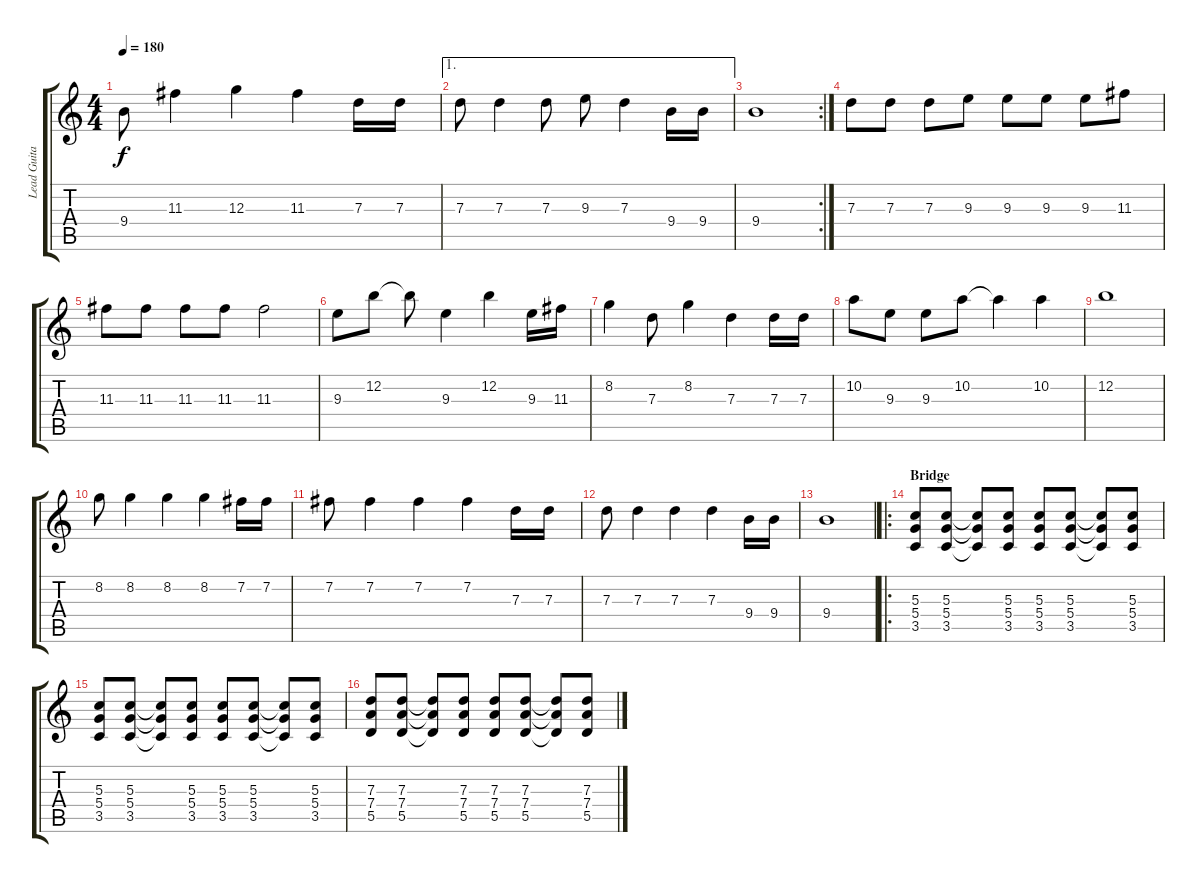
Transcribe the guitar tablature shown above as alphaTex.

\track ("Lead Guitar" "Lead Guita") {instrument distortionguitar}
\staff {score tabs}
\tuning (E4 B3 G3 D3 A2 E2) {hide}
\ts (4 4)
\tempo 180
\clef g2
\ks c
9.4.8{dy f} 11.3.4 12.3.4 11.3.4 7.3.16 7.3.16 |
\ae 1
7.3.8 7.3.4 7.3.8 9.3.8 7.3.4 9.4.16 9.4.16 |
\rc 2
9.4.1 |
7.3.8 7.3.8 7.3.8 9.3.8 9.3.8 9.3.8 9.3.8 11.3.8 |
11.3.8 11.3.8 11.3.8 11.3.8 11.3.2 |
9.3.8 12.2.8 12.2{t}.8 9.3.4 12.2.4 9.3.16 11.3.16 |
8.2.4 7.3.8 8.2.4 7.3.4 7.3.16 7.3.16 |
10.2.8 9.3.8 9.3.8 10.2.8 10.2{t}.4 10.2.4 |
12.2.1 |
8.2.8 8.2.4 8.2.4 8.2.4 7.2.16 7.2.16 |
7.2.8 7.2.4 7.2.4 7.2.4 7.3.16 7.3.16 |
7.3.8 7.3.4 7.3.4 7.3.4 9.4.16 9.4.16 |
9.4.1 |
\ro
\section ("" "Bridge")
(5.3 5.4 3.5).8 (5.3 5.4 3.5).8 (5.3{t} 5.4{t} 3.5{t}).8 (5.3 5.4 3.5).8 (5.3 5.4 3.5).8 (5.3 5.4 3.5).8 (5.3{t} 5.4{t} 3.5{t}).8 (5.3 5.4 3.5).8 |
(5.3 5.4 3.5).8 (5.3 5.4 3.5).8 (5.3{t} 5.4{t} 3.5{t}).8 (5.3 5.4 3.5).8 (5.3 5.4 3.5).8 (5.3 5.4 3.5).8 (5.3{t} 5.4{t} 3.5{t}).8 (5.3 5.4 3.5).8 |
(7.3 7.4 5.5).8 (7.3 7.4 5.5).8 (7.3{t} 7.4{t} 5.5{t}).8 (7.3 7.4 5.5).8 (7.3 7.4 5.5).8 (7.3 7.4 5.5).8 (7.3{t} 7.4{t} 5.5{t}).8 (7.3 7.4 5.5).8
